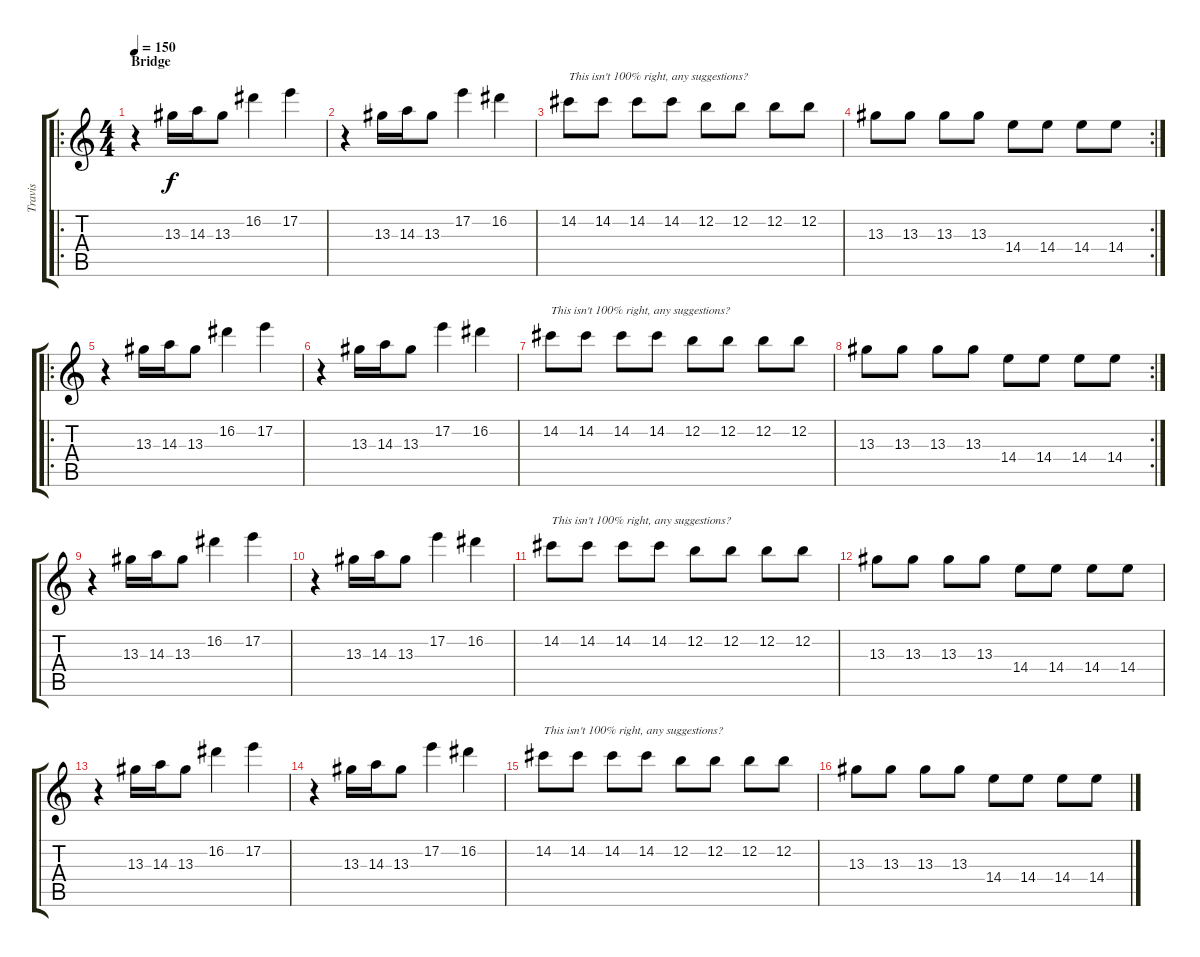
\track ("Travis" "Travis") {instrument distortionguitar}
\staff {score tabs}
\tuning (E4 B3 G3 D3 A2 E2) {hide}
\ro
\ts (4 4)
\section ("" "Bridge")
\tempo 150
\clef g2
\ks c
r.4{dy f} 13.3.16 14.3.16 13.3.8 16.2.4 17.2.4 |
r.4 13.3.16 14.3.16 13.3.8 17.2.4 16.2.4 |
14.2.8{txt "This isn't 100% right, any suggestions?"} 14.2.8 14.2.8 14.2.8 12.2.8 12.2.8 12.2.8 12.2.8 |
\rc 2
13.3.8 13.3.8 13.3.8 13.3.8 14.4.8 14.4.8 14.4.8 14.4.8 |
\ro
r.4 13.3.16 14.3.16 13.3.8 16.2.4 17.2.4 |
r.4 13.3.16 14.3.16 13.3.8 17.2.4 16.2.4 |
14.2.8{txt "This isn't 100% right, any suggestions?"} 14.2.8 14.2.8 14.2.8 12.2.8 12.2.8 12.2.8 12.2.8 |
\rc 2
13.3.8 13.3.8 13.3.8 13.3.8 14.4.8 14.4.8 14.4.8 14.4.8 |
r.4 13.3.16 14.3.16 13.3.8 16.2.4 17.2.4 |
r.4 13.3.16 14.3.16 13.3.8 17.2.4 16.2.4 |
14.2.8{txt "This isn't 100% right, any suggestions?" volume 11} 14.2.8 14.2.8 14.2.8 12.2.8{volume 10} 12.2.8 12.2.8 12.2.8 |
13.3.8{volume 9} 13.3.8 13.3.8 13.3.8 14.4.8{volume 8} 14.4.8 14.4.8 14.4.8 |
r.4{volume 8} 13.3.16 14.3.16 13.3.8 16.2.4 17.2.4 |
r.4 13.3.16{volume 7} 14.3.16 13.3.8 17.2.4 16.2.4 |
14.2.8{txt "This isn't 100% right, any suggestions?" volume 6} 14.2.8 14.2.8 14.2.8 12.2.8{volume 5} 12.2.8 12.2.8 12.2.8 |
13.3.8{volume 4} 13.3.8 13.3.8 13.3.8{volume 3} 14.4.8{volume 1} 14.4.8 14.4.8 14.4.8
